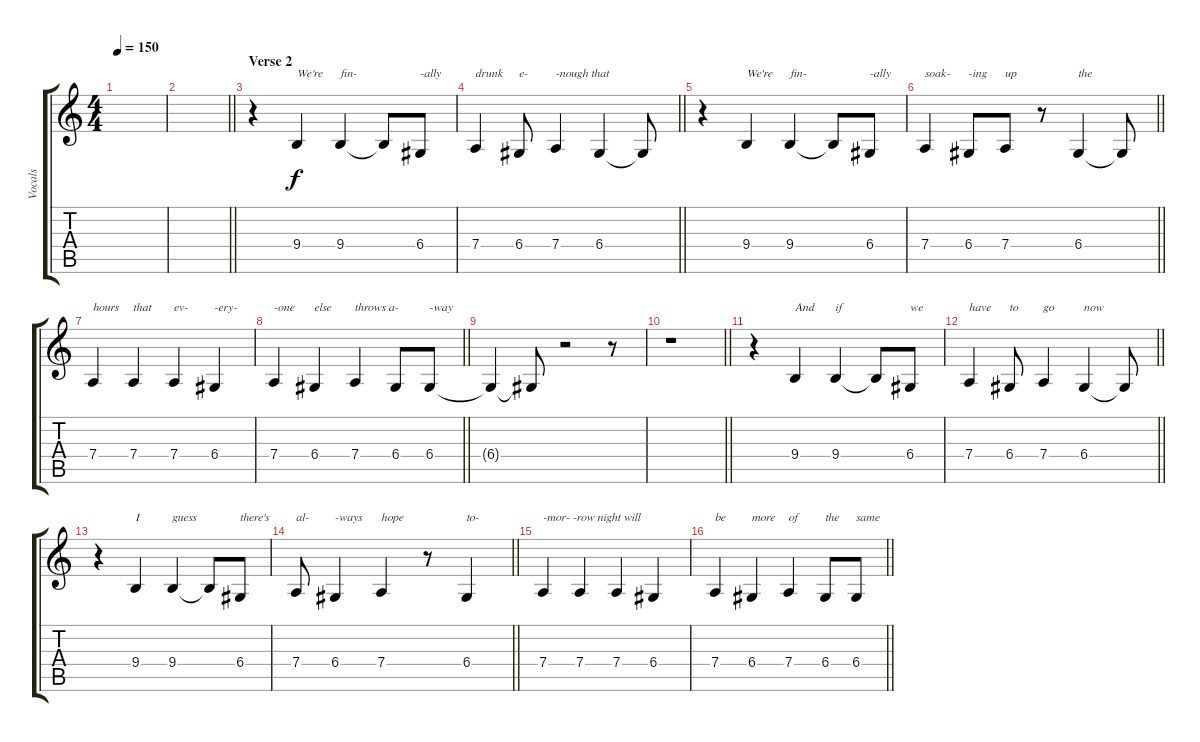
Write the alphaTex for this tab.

\track ("Vocals" "Vocals") {instrument tenorsax}
\staff {score tabs}
\tuning (E4 B3 G3 D3 A2 E2) {hide}
\ts (4 4)
\tempo 150
\clef g2
\ks c
|
\barLineRight lightlight
|
\section ("" "Verse 2")
r.4 9.4.4{txt "We're"} 9.4.4{txt "fin-"} 9.4{t}.8 6.4.8{txt "-ally"} |
\barLineRight lightlight
7.4.4{txt "drunk"} 6.4.8{txt "e-"} 7.4.4{txt "-nough that"} 6.4.4 6.4{t}.8 |
r.4 9.4.4{txt "We're"} 9.4.4{txt "fin-"} 9.4{t}.8 6.4.8{txt "-ally"} |
\barLineRight lightlight
7.4.4{txt "soak-"} 6.4.8{txt "-ing"} 7.4.8{txt "up"} r.8 6.4.4{txt "the"} 6.4{t}.8 |
7.4.4{txt "hours"} 7.4.4{txt "that"} 7.4.4{txt "ev-"} 6.4.4{txt "-ery-"} |
\barLineRight lightlight
7.4.4{txt "-one"} 6.4.4{txt "else"} 7.4.4{txt "throws a-"} 6.4.8 6.4.8{txt "-way"} |
6.4{t}.4 6.4{t}.8 r.2 r.8 |
\barLineRight lightlight
r.1 |
r.4 9.4.4{txt "And"} 9.4.4{txt "if"} 9.4{t}.8 6.4.8{txt "we"} |
\barLineRight lightlight
7.4.4{txt "have"} 6.4.8{txt "to"} 7.4.4{txt "go"} 6.4.4{txt "now"} 6.4{t}.8 |
r.4 9.4.4{txt "I"} 9.4.4{txt "guess"} 9.4{t}.8 6.4.8{txt "there's"} |
\barLineRight lightlight
7.4.8{txt "al-"} 6.4.4{txt "-ways"} 7.4.4{txt "hope"} r.8 6.4.4{txt "to-"} |
7.4.4{txt "-mor- -row night will"} 7.4.4 7.4.4 6.4.4 |
\barLineRight lightlight
7.4.4{txt "be"} 6.4.4{txt "more"} 7.4.4{txt "of"} 6.4.8{txt "the"} 6.4.8{txt "same"}
